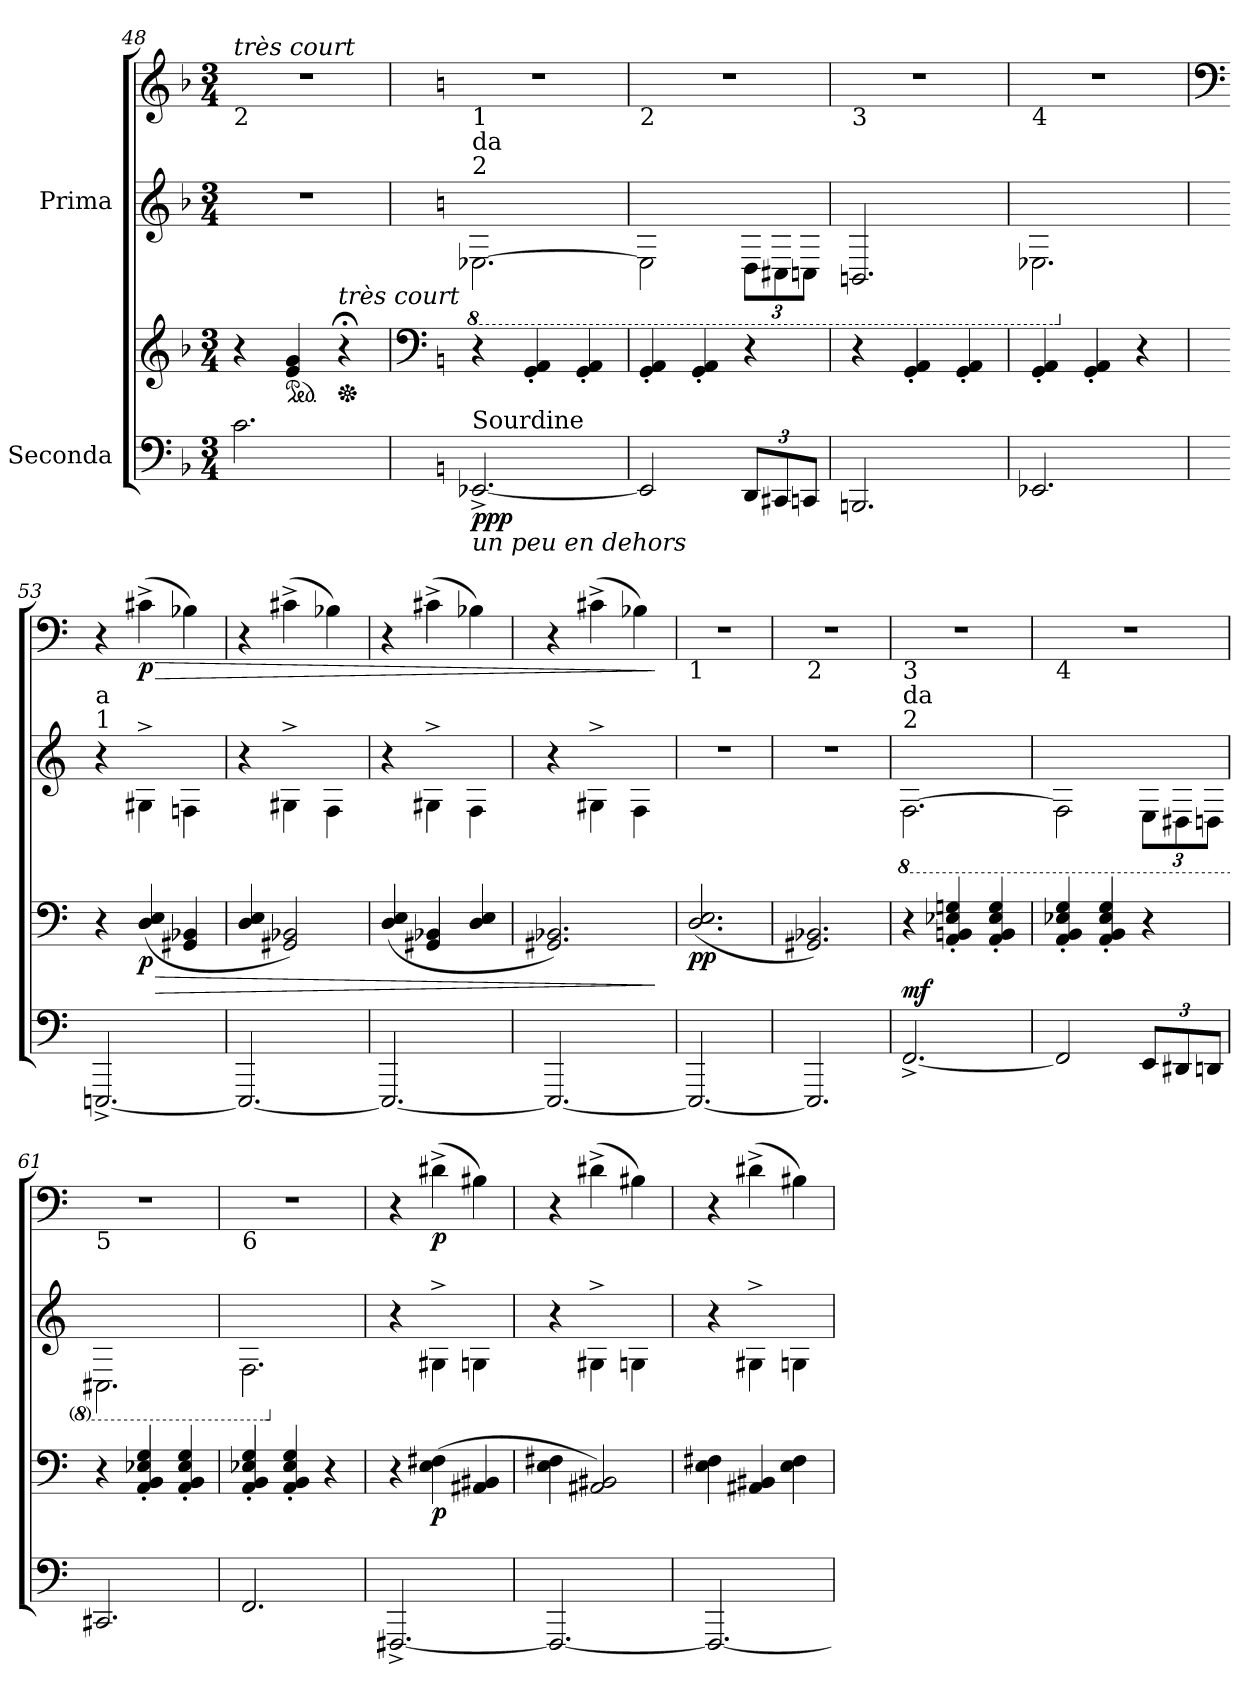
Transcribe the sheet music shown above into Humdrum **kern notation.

**kern	**kern	**dynam	**kern	**kern	**dynam
*part2	*part2	*part2	*part1	*part1	*part1
*staff4	*staff3	*staff3/4	*staff2	*staff1	*staff1/2
*I"Seconda	*	*	*I"Prima	*	*
*clefF4	*clefG2	*	*clefG2	*clefG2	*
*k[b-]	*k[b-]	*	*k[b-]	*k[b-]	*
*M3/4	*M3/4	*	*M3/4	*M3/4	*
*MM120	*MM120	*	*MM120	*MM120	*
=48	=48	=48	=48	=48	=48
!	!	!	!	!LO:TX:b:t=2	!
!	!	!	!	!LO:TX:a:i:t=très court	!
2.c\	4r	.	2.r	2.r	.
*	*ped	*	*	*	*
.	4e/ 4g/	.	.	.	.
*	*Xped	*	*	*	*
!	!LO:TX:a:i:t=très court	!	!	!	!
.	4r;<	.	.	.	.
!!LO:LB:g=z
=49	=49	=49	=49	=49	=49
*	*clefF4	*	*	*	*
*k[]	*k[]	*	*k[]	*k[]	*
*	*	*	*8ba	*	*
!	!	!	!	!LO:TX:b:t=1	!
!	!	!	!LO:TX:a:t=2	!	!
!	!	!	!LO:TX:a:t=da	!	!
!LO:TX:a:t=Sourdine	!	!	!	!	!
!LO:TX:b:i:t=un peu en dehors	!	!	!	!	!
!	!	!LO:DY:b=2	!	!	!
!	!	!LO:DY:n=1:b	!	!	!
[2.EE-X^/	4r	p pp	[2.EE-X\	2.r	.
.	4GG/' 4AA/'	.	.	.	.
.	4GG/' 4AA/'	.	.	.	.
=50	=50	=50	=50	=50	=50
!	!	!	!	!LO:TX:b:t=2	!
2EE-/]	4GG/' 4AA/'	.	2EE-\]	2.r	.
.	4GG/' 4AA/'	.	.	.	.
*Xbrackettup	*	*	*Xbrackettup	*	*
12DD/L	4r	.	12DD\L	.	.
12CC#X/	.	.	12CC#X\	.	.
12CCn/J	.	.	12CCn\J	.	.
=51	=51	=51	=51	=51	=51
!	!	!	!	!LO:TX:b:t=3	!
2.BBBn/	4r	.	2.BBBn/	2.r	.
.	4GG/' 4AA/'	.	.	.	.
.	4GG/' 4AA/'	.	.	.	.
=52	=52	=52	=52	=52	=52
!	!	!	!	!LO:TX:b:t=4	!
2.EE-X/	4GG/' 4AA/'	.	2.EE-X\	2.r	.
.	4GG/' 4AA/'	.	.	.	.
.	4r	.	.	.	.
=53	=53	=53	=53	=53	=53
*	*	*	*	*clefF4	*
*	*	*	*X8ba	*	*
!	!	!	!LO:TX:a:t=1	!	!
!	!	!	!LO:TX:a:t=a	!	!
[2.EEEn^/	4r	.	4r	4r	.
!	!	!LO:HP:b	!	!	!LO:HP:b
!	!	!LO:DY:n=1:b	!	!	!LO:DY:n=1:b
.	(>4D/ 4E/	> p	4G#X^\	(>4c#X^\	> p
.	4GG#X/ 4BB-X/	.	4Fni\	4B-X\)	.
=54	=54	=54	=54	=54	=54
*	*	*	*	*MM125	*
2.EEE/_	4D/ 4E/	.	4r	4r	.
.	2GG#X/ 2BB-X/)	.	4G#X^\	(>4c#X^\	.
.	.	.	4F\	4B-X\)	.
=55	=55	=55	=55	=55	=55
*	*	*	*	*MM130	*
2.EEE/_	(>4D/ 4E/	.	4r	4r	.
.	4GG#X/ 4BB-X/	.	4G#X^\	(>4c#X^\	.
.	4D/ 4E/	.	4F\	4B-X\)	.
=56	=56	=56	=56	=56	=56
*	*	*	*	*MM135	*
2.EEE/_	2.GG#X/ 2.BB-X/)	.	4r	4r	.
.	.	.	4G#X^\	(>4c#X^\	.
.	.	.	4F\	4B-X\)	.
.	.	]	.	.	]
!!LO:LB:g=z
=57	=57	=57	=57	=57	=57
*	*	*	*	*MM130	*
!	!	!	!	!LO:TX:b:t=1	!
!	!	!LO:DY:b	!	!	!
2.EEE/_	(>2.D/ 2.E/	pp	2.r	2.r	.
=58	=58	=58	=58	=58	=58
*	*	*	*	*MM120	*
!	!	!	!	!LO:TX:b:t=2	!
2.EEE/]	2.GG#X/ 2.BB-X/)	.	2.r	2.r	.
=59	=59	=59	=59	=59	=59
*	*	*	*8ba	*	*
!	!	!	!	!LO:TX:b:t=3	!
!	!	!	!LO:TX:a:t=2	!	!
!	!	!	!LO:TX:a:t=da	!	!
!	!	!LO:DY:a=2	!	!	!
[2.FF^/	4r	mf	[2.FF\	2.r	.
.	4AA/' 4BBn/' 4E-X/' 4Gn/'	.	.	.	.
.	4AA/' 4BB/' 4E-/' 4G/'	.	.	.	.
=60	=60	=60	=60	=60	=60
!	!	!	!	!LO:TX:b:t=4	!
2FF/]	4AA/' 4BB/' 4E-X/' 4G/'	.	2FF\]	2.r	.
.	4AA/' 4BB/' 4E-/' 4G/'	.	.	.	.
12EE/L	4r	.	12EE\L	.	.
12DD#X/	.	.	12DD#X\	.	.
12DDn/J	.	.	12DDn\J	.	.
=61	=61	=61	=61	=61	=61
!	!	!	!	!LO:TX:b:t=5	!
2.CC#X/	4r	.	2.CC#X\	2.r	.
.	4AA/' 4BB/' 4E-X/' 4G/'	.	.	.	.
.	4AA/' 4BB/' 4E-/' 4G/'	.	.	.	.
=62	=62	=62	=62	=62	=62
!	!	!	!	!LO:TX:b:t=6	!
2.FF/	4AA/' 4BB/' 4E-X/' 4G/'	.	2.FF\	2.r	.
.	4AA/' 4BB/' 4E-/' 4G/'	.	.	.	.
.	4r	.	.	.	.
=63	=63	=63	=63	=63	=63
*	*	*	*X8ba	*	*
[2.FFF#X^/	4r	.	4r	4r	.
!	!	!LO:DY:b	!	!	!LO:DY:b
.	(>4E\ 4F#X\	p	4G#X^\	(>4d#X^\	p
.	4AA#X/ 4BB#X/	.	4Gn\	4B#X\)	.
=64	=64	=64	=64	=64	=64
*	*	*	*	*MM125	*
2.FFF#/_	4E\ 4F#X\	.	4r	4r	.
.	2AA#X/ 2BB#X/)	.	4G#X^\	(>4d#X^\	.
.	.	.	4Gn\	4B#X\)	.
!!LO:LB:g=z
=65	=65	=65	=65	=65	=65
*	*	*	*	*MM130	*
2.FFF#/_	4E\ 4F#X\	.	4r	4r	.
.	4AA#X/ 4BB#X/	.	4G#X^\	(>4d#X^\	.
.	4E\ 4F#\	.	4Gn\	4B#X\)	.
=	=	=	=	=	=
*-	*-	*-	*-	*-	*-
